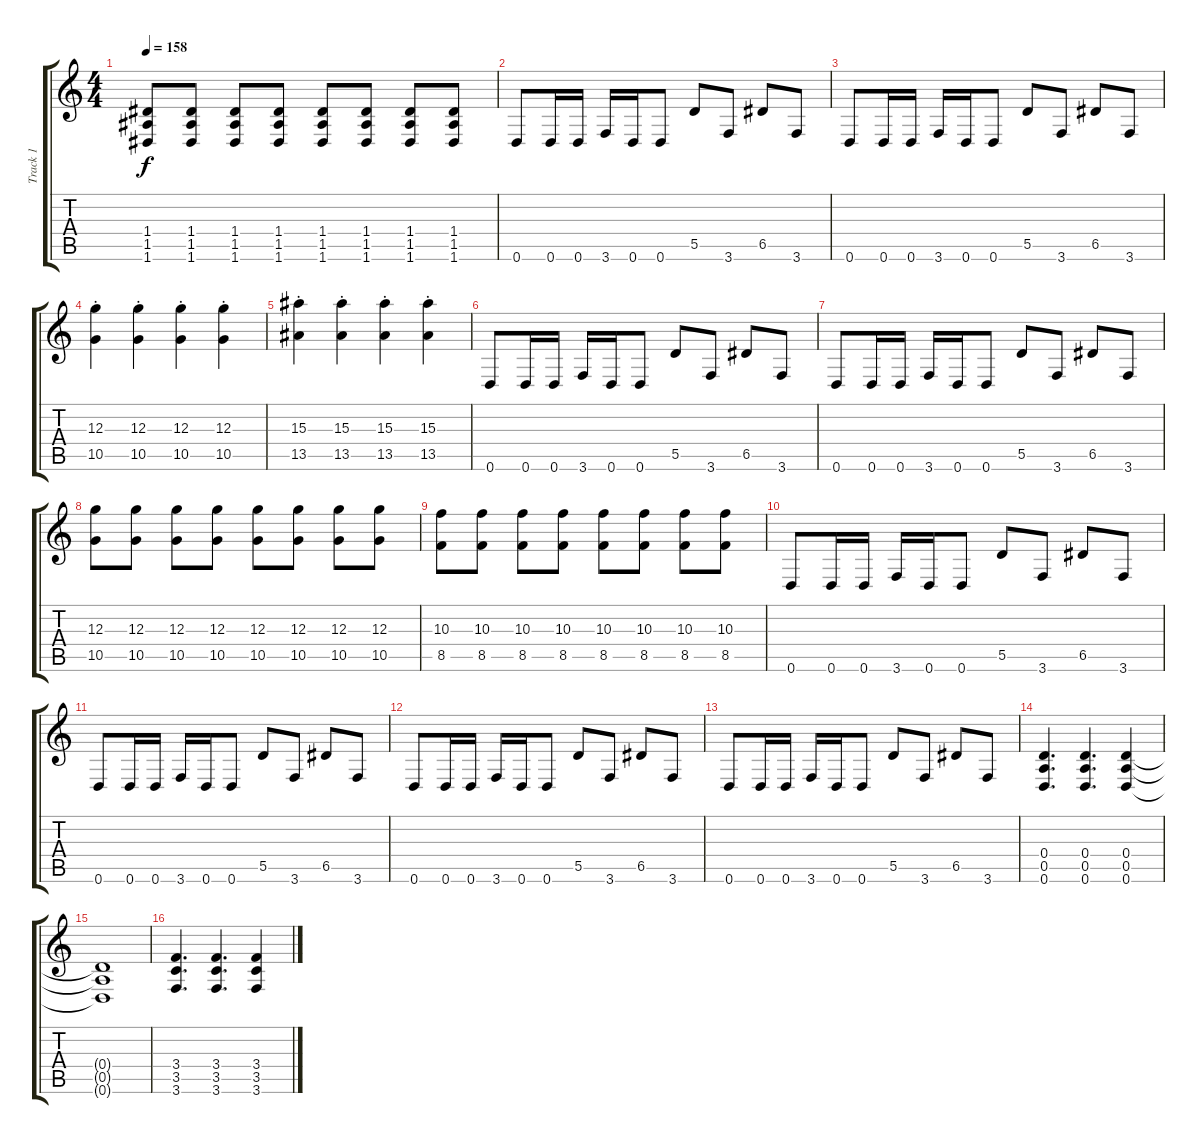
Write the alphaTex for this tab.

\track ("Track 1" "Track 1") {instrument distortionguitar}
\staff {score tabs}
\tuning (E4 B3 G3 D3 A2 D2) {hide}
\ts (4 4)
\tempo 158
\clef g2
\ks c
(1.4 1.5 1.6).8{dy f} (1.4 1.5 1.6).8 (1.4 1.5 1.6).8 (1.4 1.5 1.6).8 (1.4 1.5 1.6).8 (1.4 1.5 1.6).8 (1.4 1.5 1.6).8 (1.4 1.5 1.6).8 |
0.6.8 0.6.16 0.6.16 3.6.16 0.6.16 0.6.8 5.5.8 3.6.8 6.5.8 3.6.8 |
0.6.8 0.6.16 0.6.16 3.6.16 0.6.16 0.6.8 5.5.8 3.6.8 6.5.8 3.6.8 |
(12.3{st} 10.5{st}).4 (12.3{st} 10.5{st}).4 (12.3{st} 10.5{st}).4 (12.3{st} 10.5{st}).4 |
(15.3{st} 13.5{st}).4 (15.3{st} 13.5{st}).4 (15.3{st} 13.5{st}).4 (15.3{st} 13.5{st}).4 |
0.6.8 0.6.16 0.6.16 3.6.16 0.6.16 0.6.8 5.5.8 3.6.8 6.5.8 3.6.8 |
0.6.8 0.6.16 0.6.16 3.6.16 0.6.16 0.6.8 5.5.8 3.6.8 6.5.8 3.6.8 |
(12.3 10.5).8 (12.3 10.5).8 (12.3 10.5).8 (12.3 10.5).8 (12.3 10.5).8 (12.3 10.5).8 (12.3 10.5).8 (12.3 10.5).8 |
(10.3 8.5).8 (10.3 8.5).8 (10.3 8.5).8 (10.3 8.5).8 (10.3 8.5).8 (10.3 8.5).8 (10.3 8.5).8 (10.3 8.5).8 |
0.6.8 0.6.16 0.6.16 3.6.16 0.6.16 0.6.8 5.5.8 3.6.8 6.5.8 3.6.8 |
0.6.8 0.6.16 0.6.16 3.6.16 0.6.16 0.6.8 5.5.8 3.6.8 6.5.8 3.6.8 |
0.6.8 0.6.16 0.6.16 3.6.16 0.6.16 0.6.8 5.5.8 3.6.8 6.5.8 3.6.8 |
0.6.8 0.6.16 0.6.16 3.6.16 0.6.16 0.6.8 5.5.8 3.6.8 6.5.8 3.6.8 |
(0.4 0.5 0.6).4{d} (0.4 0.5 0.6).4{d} (0.4 0.5 0.6).4 |
(0.4{t} 0.5{t} 0.6{t}).1 |
(3.4 3.5 3.6).4{d} (3.4 3.5 3.6).4{d} (3.4 3.5 3.6).4
